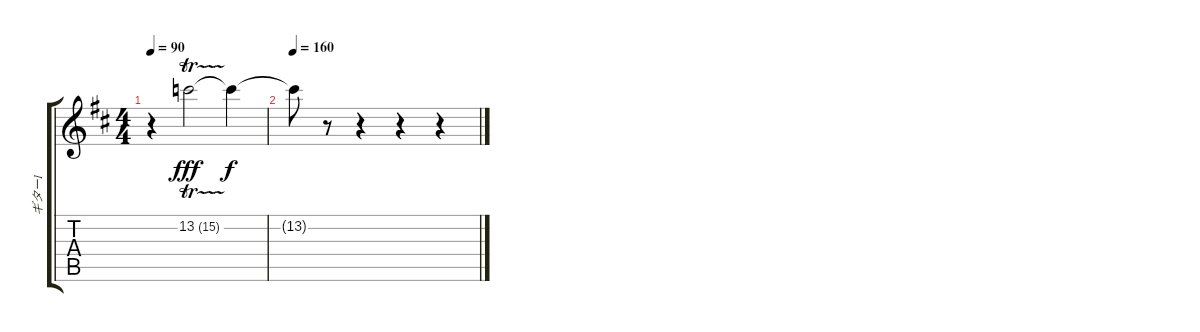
\track ("ギター1" "ギター1") {mute instrument distortionguitar}
\staff {score tabs}
\tuning (E4 B3 G3 D3 A2 E2) {hide}
\ts (4 4)
\tempo 90
\clef g2
\ks d
r.4{dy f} 13.2{tr (15 32)}.2{dy fff} 13.2{t}.4{dy f} |
\tempo 160
13.2{t}.8 r.8 r.4 r.4 r.4
